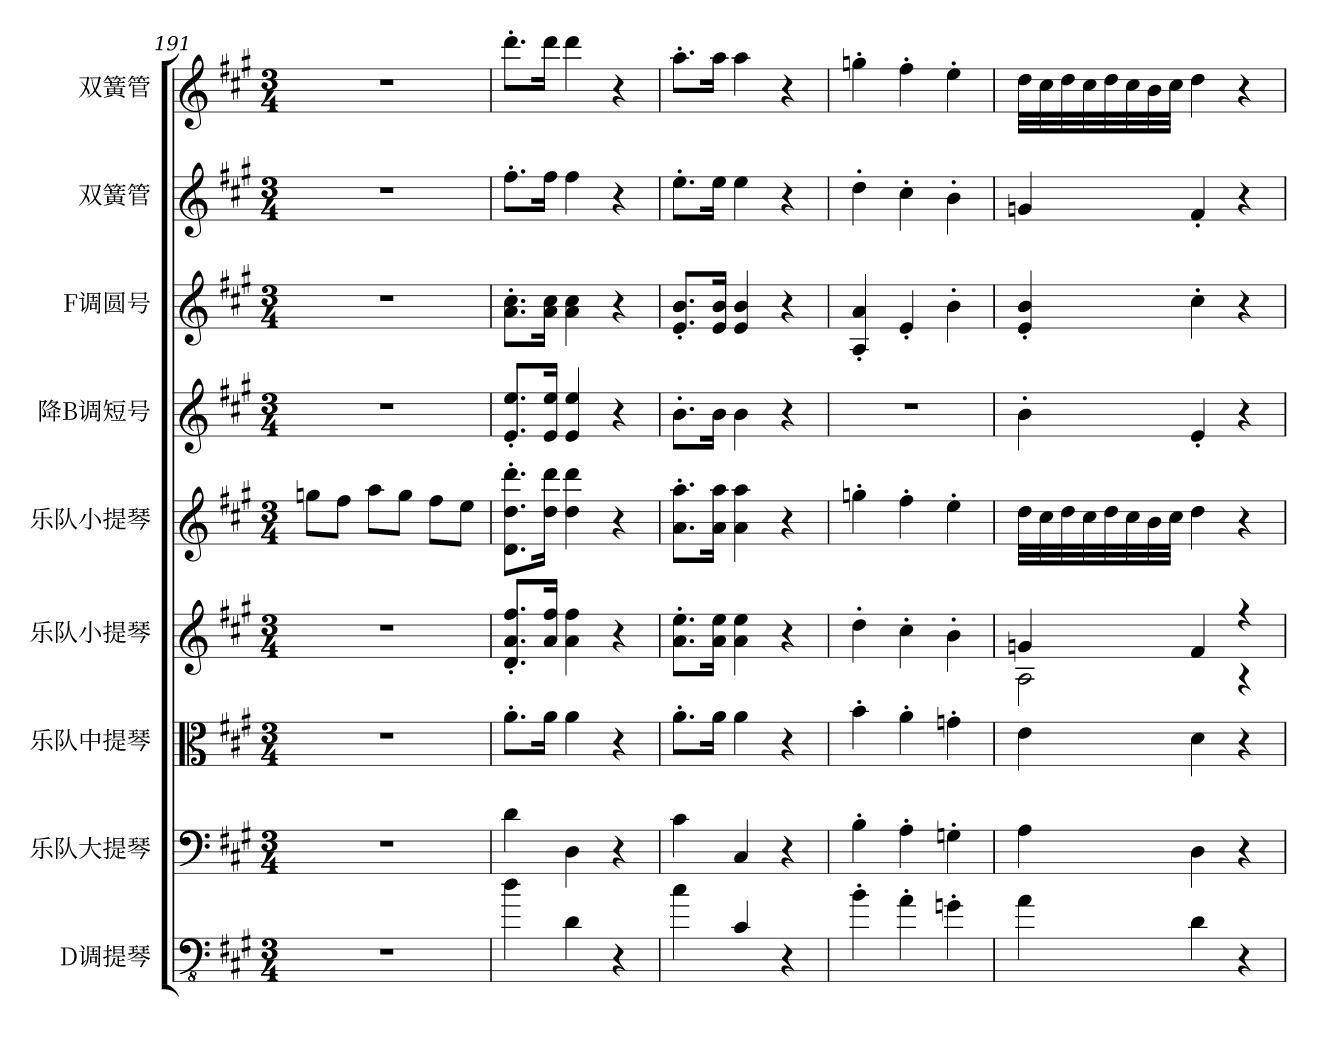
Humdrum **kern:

**kern	**kern	**kern	**kern	**kern	**kern	**kern	**kern	**kern
*part9	*part8	*part7	*part6	*part5	*part4	*part3	*part2	*part1
*staff9	*staff8	*staff7	*staff6	*staff5	*staff4	*staff3	*staff2	*staff1
*I"D调提琴	*I"乐队大提琴	*I"乐队中提琴	*I"乐队小提琴	*I"乐队小提琴	*I"降B调短号	*I"F调圆号	*I"双簧管	*I"双簧管
*clefFv4	*clefF4	*clefC3	*clefG2	*clefG2	*clefG2	*clefG2	*clefG2	*clefG2
*ITrd7c12	*	*	*	*	*ITrd1c2	*ITrd4c7	*	*
*k[f#c#g#]	*k[f#c#g#]	*k[f#c#g#]	*k[f#c#g#]	*k[f#c#g#]	*k[f#]	*k[f#c#]	*k[f#c#g#]	*k[f#c#g#]
*M3/4	*M3/4	*M3/4	*M3/4	*M3/4	*M3/4	*M3/4	*M3/4	*M3/4
*MM143	*MM143	*MM143	*MM143	*MM143	*MM143	*MM143	*MM143	*MM143
=191	=191	=191	=191	=191	=191	=191	=191	=191
2.r	2.r	2.r	2.r	8ggn\L	2.r	2.r	2.r	2.r
.	.	.	.	8ff#\J	.	.	.	.
.	.	.	.	8aa\L	.	.	.	.
.	.	.	.	8gg\J	.	.	.	.
.	.	.	.	8ff#\L	.	.	.	.
.	.	.	.	8ee\J	.	.	.	.
=192	=192	=192	=192	=192	=192	=192	=192	=192
*	*	*	*	*	*	*	*	*MM152
4D\	4d\	8.a'\L	8.d/' 8.a/' 8.ff#/'L	8.d\' 8.dd\' 8.ddd\'L	8.d/' 8.dd/'L	8.d\' 8.f#\'L	8.ff#'\L	8.ddd'\L
.	.	16a\Jk	16a/ 16ff#/Jk	16dd\ 16ddd\Jk	16d/ 16dd/Jk	16d\ 16f#\Jk	16ff#\Jk	16ddd\Jk
4DD\	4D\	4a\	4a\ 4ff#\	4dd\ 4ddd\	4d/ 4dd/	4d\ 4f#\	4ff#\	4ddd\
4r	4r	4r	4r	4r	4r	4r	4r	4r
=193	=193	=193	=193	=193	=193	=193	=193	=193
4C#\	4c#\	8.a'\L	8.a\' 8.ee\'L	8.a\' 8.aa\'L	8.a'\L	8.A/' 8.e/'L	8.ee'\L	8.aa'\L
.	.	16a\Jk	16a\ 16ee\Jk	16a\ 16aa\Jk	16a\Jk	16A/ 16e/Jk	16ee\Jk	16aa\Jk
4CC#/	4C#/	4a\	4a\ 4ee\	4a\ 4aa\	4a\	4A/ 4e/	4ee\	4aa\
4r	4r	4r	4r	4r	4r	4r	4r	4r
=194	=194	=194	=194	=194	=194	=194	=194	=194
4BB'\	4B'\	4b'\	4dd'\	4ggn'\	2.r	4D/' 4d/'	4dd'\	4ggn'\
4AA'\	4A'\	4a'\	4cc#'\	4ff#'\	.	4A'/	4cc#'\	4ff#'\
4GGn'\	4Gn'\	4gn'\	4b'\	4ee'\	.	4e'\	4b'\	4ee'\
=195	=195	=195	=195	=195	=195	=195	=195	=195
*	*	*	*^	*	*	*	*	*
4AA\	4A\	4e\	4gn/	2A\	32dd\LLL	4a'\	4A/' 4e/'	4gn/	32dd\LLL
.	.	.	.	.	32cc#\	.	.	.	32cc#\
.	.	.	.	.	32dd\	.	.	.	32dd\
.	.	.	.	.	32cc#\	.	.	.	32cc#\
.	.	.	.	.	32dd\	.	.	.	32dd\
.	.	.	.	.	32cc#\	.	.	.	32cc#\
.	.	.	.	.	32b\	.	.	.	32b\
.	.	.	.	.	32cc#\JJJ	.	.	.	32cc#\JJJ
4DD\	4D\	4d\	4f#/	.	4dd\	4d'/	4f#'\	4f#'/	4dd\
4r	4r	4r	4r	4r	4r	4r	4r	4r	4r
*	*	*	*v	*v	*	*	*	*	*
=	=	=	=	=	=	=	=	=
*-	*-	*-	*-	*-	*-	*-	*-	*-
